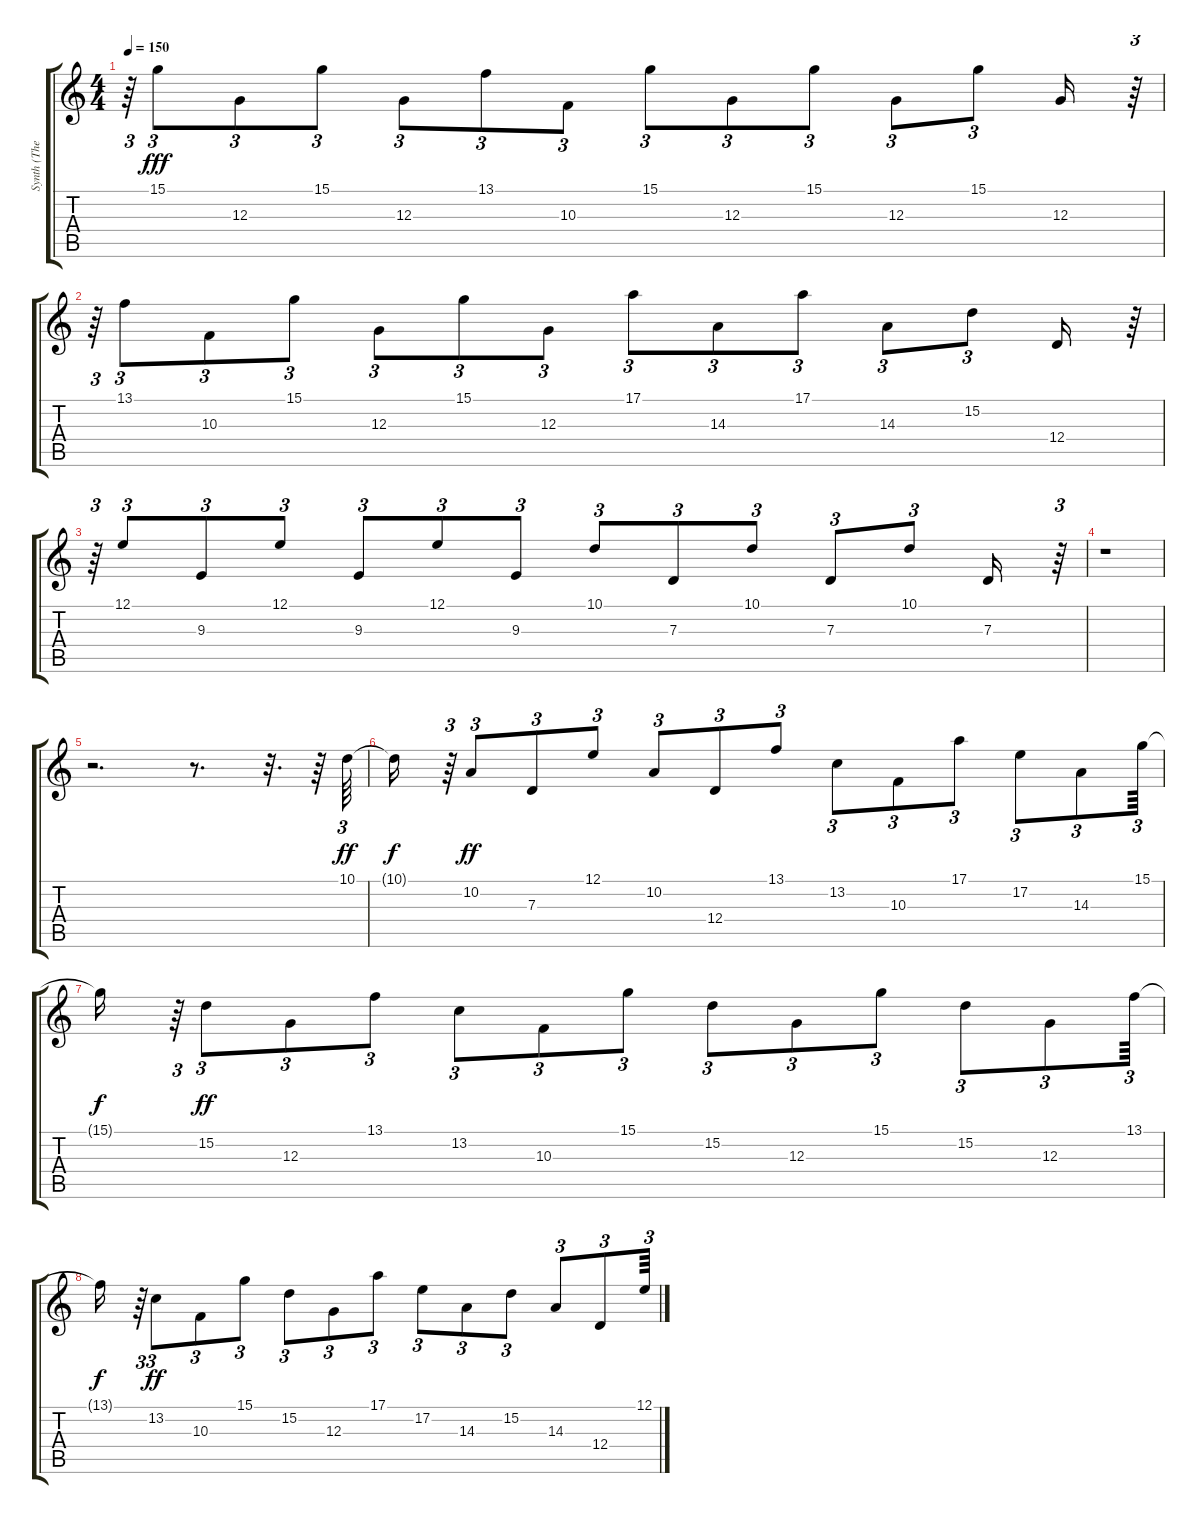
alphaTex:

\track ("Synth (Theme)" "Synth (The") {instrument pad3polysynth}
\staff {score tabs}
\tuning (E4 B3 G3 D3 A2 E2) {hide}
\ts (4 4)
\tempo 150
\clef g2
\ks c
r.64{tu (3 2) dy fff} 15.1.8{tu (3 2)} 12.3.8{tu (3 2)} 15.1.8{tu (3 2)} 12.3.8{tu (3 2)} 13.1.8{tu (3 2)} 10.3.8{tu (3 2)} 15.1.8{tu (3 2)} 12.3.8{tu (3 2)} 15.1.8{tu (3 2)} 12.3.8{tu (3 2)} 15.1.8{tu (3 2)} 12.3.16 r.64{tu (3 2)} |
r.64{tu (3 2)} 13.1.8{tu (3 2)} 10.3.8{tu (3 2)} 15.1.8{tu (3 2)} 12.3.8{tu (3 2)} 15.1.8{tu (3 2)} 12.3.8{tu (3 2)} 17.1.8{tu (3 2)} 14.3.8{tu (3 2)} 17.1.8{tu (3 2)} 14.3.8{tu (3 2)} 15.2.8{tu (3 2)} 12.4.16 r.64{tu (3 2)} |
r.64{tu (3 2)} 12.1.8{tu (3 2)} 9.3.8{tu (3 2)} 12.1.8{tu (3 2)} 9.3.8{tu (3 2)} 12.1.8{tu (3 2)} 9.3.8{tu (3 2)} 10.1.8{tu (3 2)} 7.3.8{tu (3 2)} 10.1.8{tu (3 2)} 7.3.8{tu (3 2)} 10.1.8{tu (3 2)} 7.3.16 r.64{tu (3 2)} |
r.1 |
r.2{d} r.8{d} r.32{d} r.64 10.1.64{tu (3 2) dy ff} |
10.1{t}.16{dy f} r.64{tu (3 2)} 10.2.8{tu (3 2) dy ff} 7.3.8{tu (3 2)} 12.1.8{tu (3 2)} 10.2.8{tu (3 2)} 12.4.8{tu (3 2)} 13.1.8{tu (3 2)} 13.2.8{tu (3 2)} 10.3.8{tu (3 2)} 17.1.8{tu (3 2)} 17.2.8{tu (3 2)} 14.3.8{tu (3 2)} 15.1.64{tu (3 2)} |
15.1{t}.16{dy f} r.64{tu (3 2)} 15.2.8{tu (3 2) dy ff} 12.3.8{tu (3 2)} 13.1.8{tu (3 2)} 13.2.8{tu (3 2)} 10.3.8{tu (3 2)} 15.1.8{tu (3 2)} 15.2.8{tu (3 2)} 12.3.8{tu (3 2)} 15.1.8{tu (3 2)} 15.2.8{tu (3 2)} 12.3.8{tu (3 2)} 13.1.64{tu (3 2)} |
13.1{t}.16{dy f} r.64{tu (3 2)} 13.2.8{tu (3 2) dy ff} 10.3.8{tu (3 2)} 15.1.8{tu (3 2)} 15.2.8{tu (3 2)} 12.3.8{tu (3 2)} 17.1.8{tu (3 2)} 17.2.8{tu (3 2)} 14.3.8{tu (3 2)} 15.2.8{tu (3 2)} 14.3.8{tu (3 2)} 12.4.8{tu (3 2)} 12.1.64{tu (3 2)}
